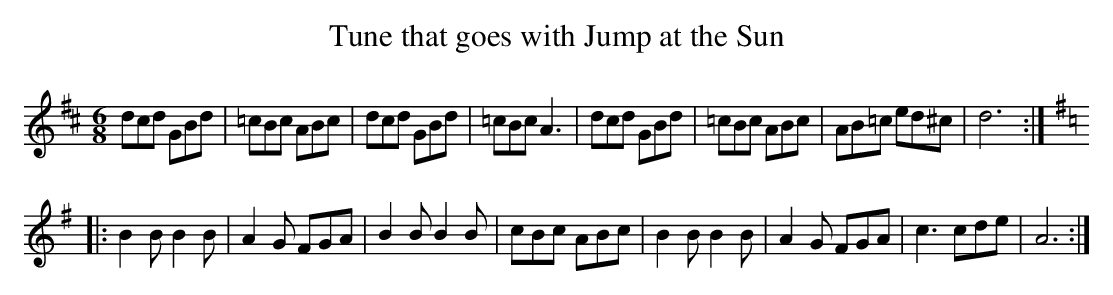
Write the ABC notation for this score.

X:1
T:Tune that goes with Jump at the Sun
M:6/8
L:1/8
K:D
dcd GBd | =cBc ABc | dcd GBd | =cBc A3 |\
dcd GBd | =cBc ABc | AB=c ed^c | d6 :|
|: [K:G]\
B2B B2B | A2G FGA | B2B B2B | cBc ABc |\
B2B B2B | A2G FGA | c3 cde | A6 :|
